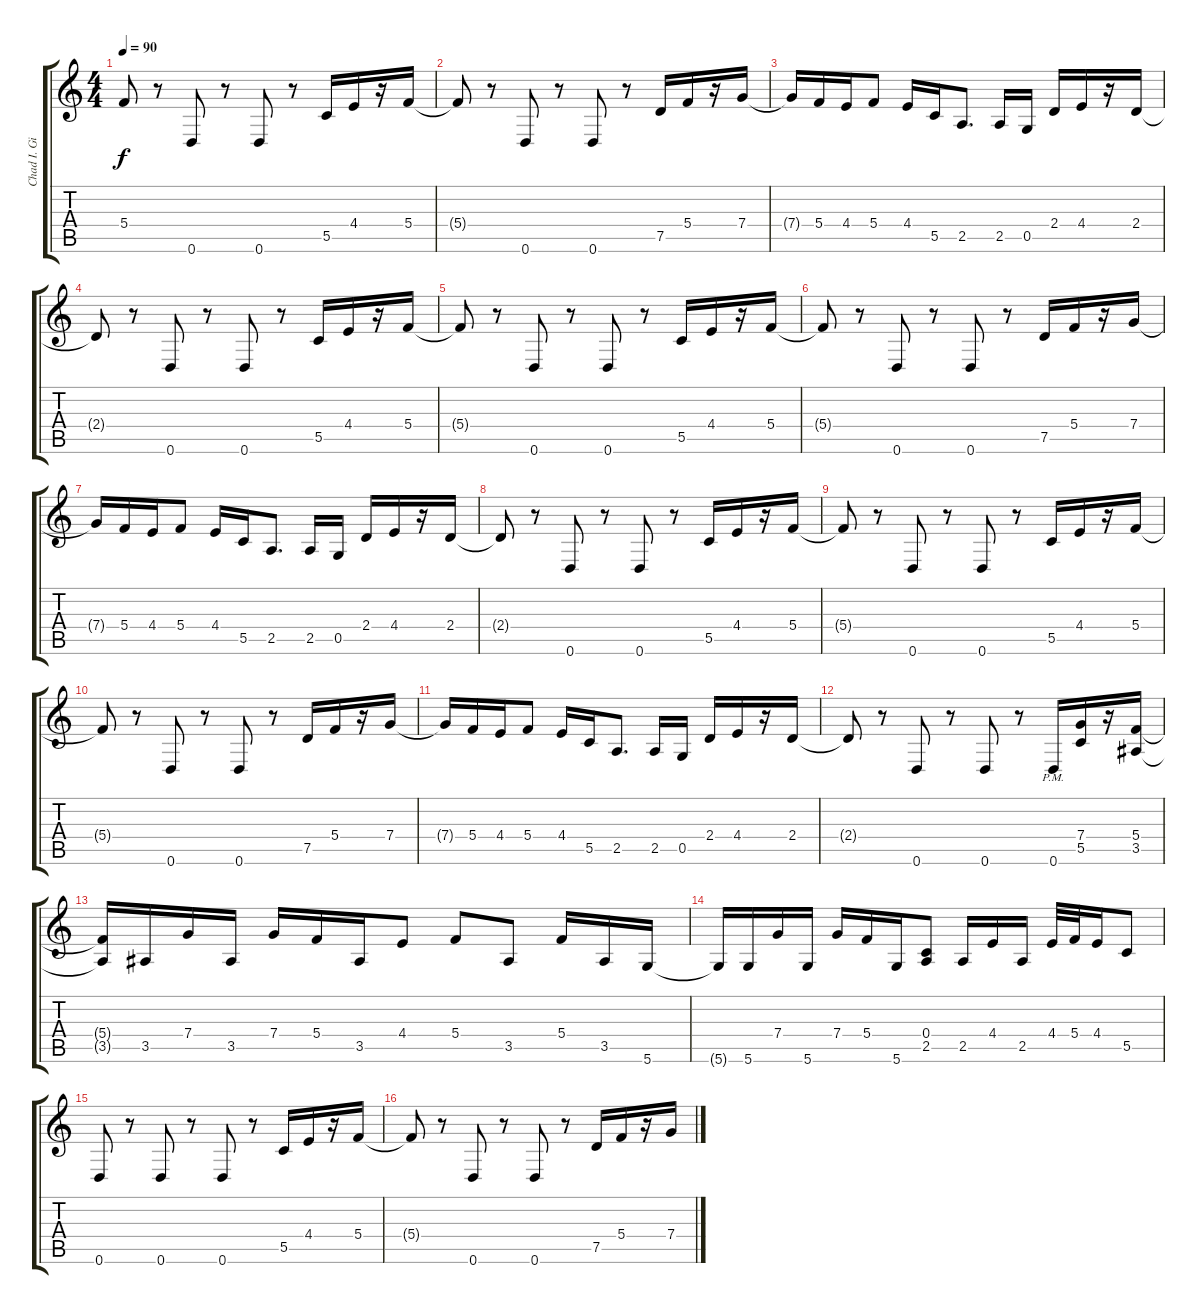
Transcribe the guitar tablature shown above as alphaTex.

\track ("Chad I. Ginsburg" "Chad I. Gi") {instrument distortionguitar}
\staff {score tabs}
\tuning (D4 A3 F3 C3 G2 D2) {hide}
\ts (4 4)
\tempo 90
\clef g2
\ks c
5.4{t}.8{dy f} r.8 0.6.8 r.8 0.6.8 r.8 5.5.16 4.4.16 r.16 5.4.16 |
5.4{t}.8 r.8 0.6.8 r.8 0.6.8 r.8 7.5.16 5.4.16 r.16 7.4.16 |
7.4{t}.16 5.4.16 4.4.16 5.4.8 4.4.16 5.5.16 2.5.8{d} 2.5.16 0.5.16 2.4.16 4.4.16 r.16 2.4.16 |
2.4{t}.8 r.8 0.6.8 r.8 0.6.8 r.8 5.5.16 4.4.16 r.16 5.4.16 |
5.4{t}.8 r.8 0.6.8 r.8 0.6.8 r.8 5.5.16 4.4.16 r.16 5.4.16 |
5.4{t}.8 r.8 0.6.8 r.8 0.6.8 r.8 7.5.16 5.4.16 r.16 7.4.16 |
7.4{t}.16 5.4.16 4.4.16 5.4.8 4.4.16 5.5.16 2.5.8{d} 2.5.16 0.5.16 2.4.16 4.4.16 r.16 2.4.16 |
2.4{t}.8 r.8 0.6.8 r.8 0.6.8 r.8 5.5.16 4.4.16 r.16 5.4.16 |
5.4{t}.8 r.8 0.6.8 r.8 0.6.8 r.8 5.5.16 4.4.16 r.16 5.4.16 |
5.4{t}.8 r.8 0.6.8 r.8 0.6.8 r.8 7.5.16 5.4.16 r.16 7.4.16 |
7.4{t}.16 5.4.16 4.4.16 5.4.8 4.4.16 5.5.16 2.5.8{d} 2.5.16 0.5.16 2.4.16 4.4.16 r.16 2.4.16 |
2.4{t}.8 r.8 0.6.8 r.8 0.6.8 r.8 0.6{pm}.16 (7.4 5.5).16 r.16 (5.4 3.5).16 |
(5.4{t} 3.5{t}).16 3.5.16 7.4.16 3.5.16 7.4.16 5.4.16 3.5.16 4.4.8 5.4.8 3.5.8 5.4.16 3.5.16 5.6.16 |
5.6{t}.16 5.6.16 7.4.16 5.6.16 7.4.16 5.4.16 5.6.16 (0.4 2.5).8 2.5.16 4.4.16 2.5.16 4.4.32 5.4.32 4.4.16 5.5.8 |
0.6.8 r.8 0.6.8 r.8 0.6.8 r.8 5.5.16 4.4.16 r.16 5.4.16 |
5.4{t}.8 r.8 0.6.8 r.8 0.6.8 r.8 7.5.16 5.4.16 r.16 7.4.16
